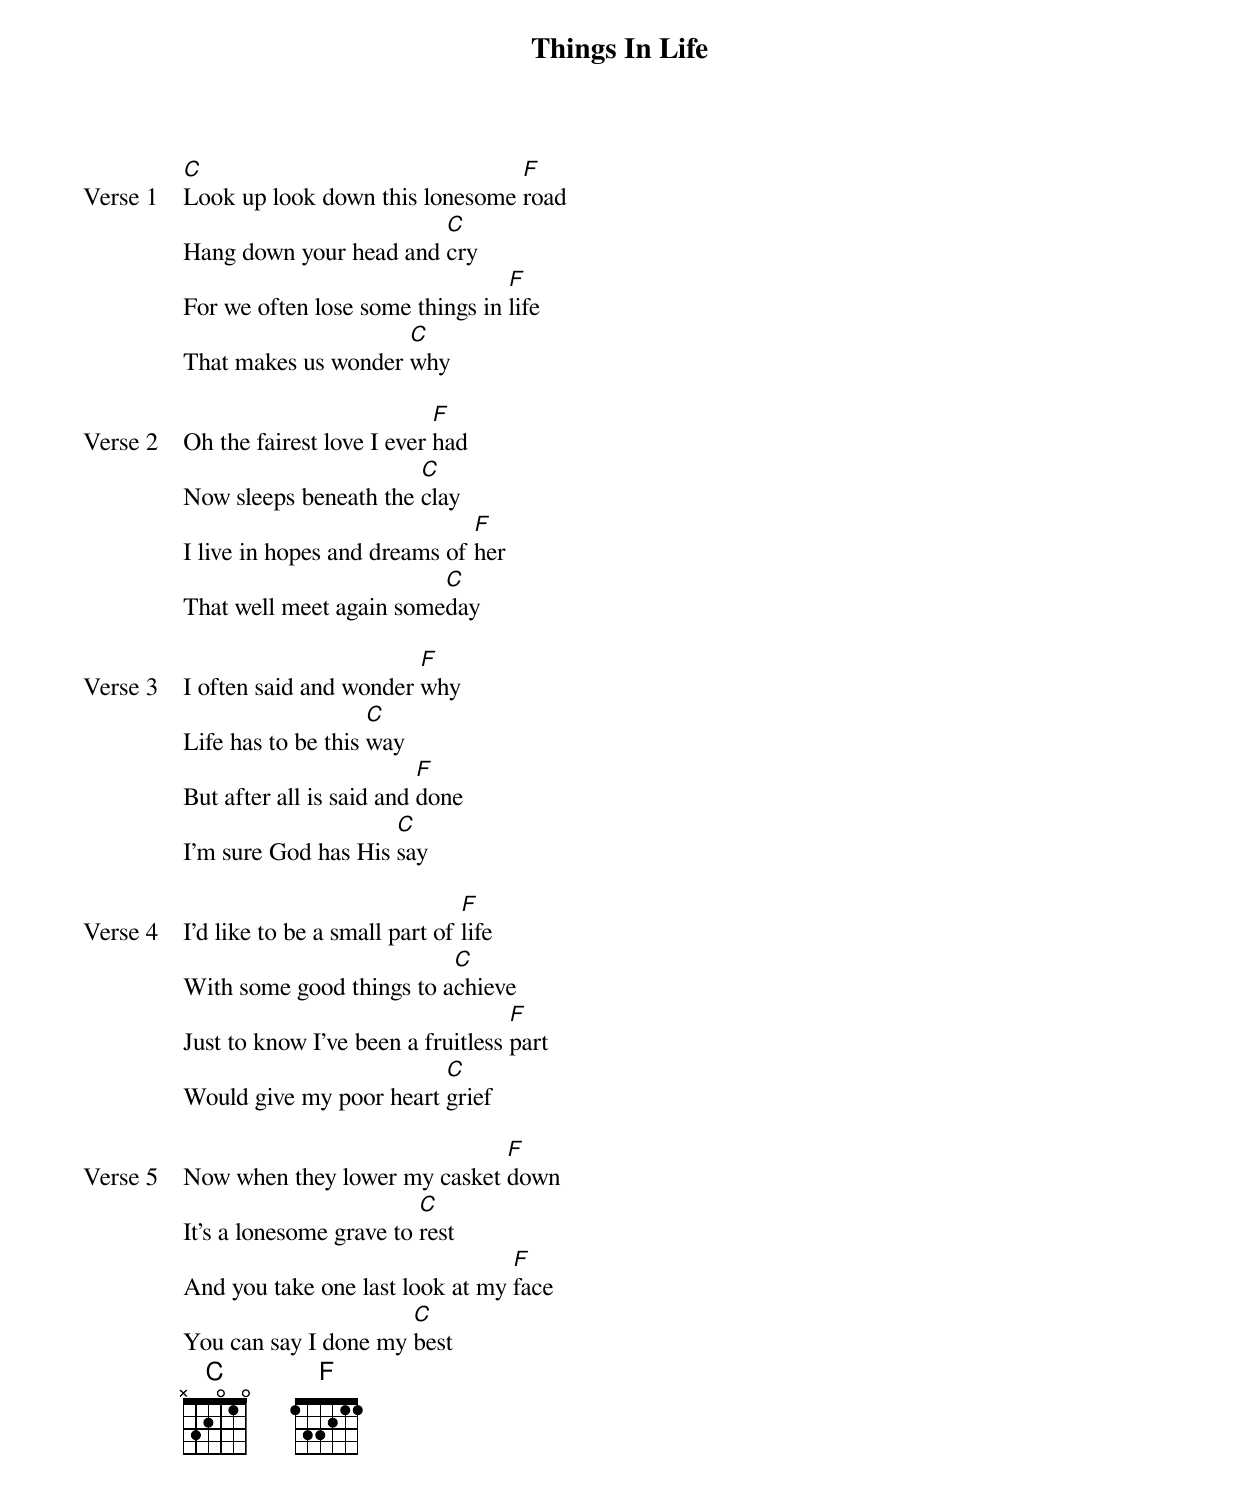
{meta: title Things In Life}
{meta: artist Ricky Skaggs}
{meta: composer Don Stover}

{start_of_verse: Verse 1}
[C]Look up look down this lonesome [F]road
Hang down your head and [C]cry
For we often lose some things in [F]life
That makes us wonder [C]why
{end_of_verse}

{start_of_verse: Verse 2}
Oh the fairest love I ever [F]had
Now sleeps beneath the [C]clay
I live in hopes and dreams of [F]her
That well meet again some[C]day
{end_of_verse}

{start_of_verse: Verse 3}
I often said and wonder [F]why
Life has to be this [C]way
But after all is said and [F]done
I’m sure God has His [C]say
{end_of_verse}

{start_of_verse: Verse 4}
I’d like to be a small part of [F]life
With some good things to a[C]chieve
Just to know I’ve been a fruitless [F]part
Would give my poor heart [C]grief
{end_of_verse}

{start_of_verse: Verse 5}
Now when they lower my casket [F]down
It’s a lonesome grave to [C]rest
And you take one last look at my [F]face
You can say I done my [C]best
{end_of_verse}
